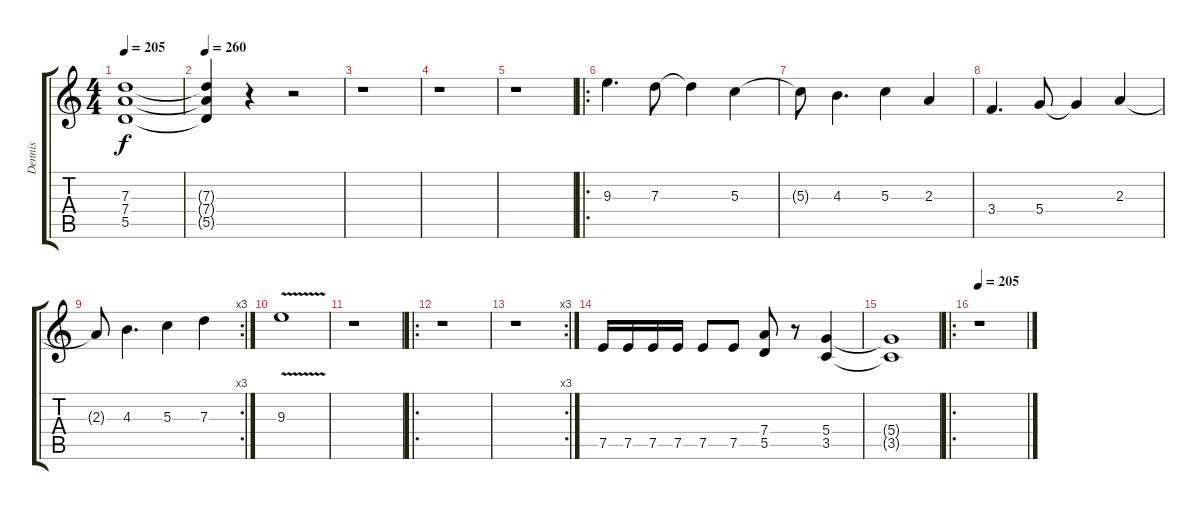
\track ("Dennis" "Dennis") {instrument distortionguitar}
\staff {score tabs}
\tuning (E4 B3 G3 D3 A2 E2) {hide}
\ts (4 4)
\tempo 205
\clef g2
\ks c
(7.3 7.4 5.5).1{dy f} |
\tempo 260
(7.3{t} 7.4{t} 5.5{t}).4 r.4 r.2 |
r.1 |
r.1 |
r.1 |
\ro
9.3.4{d} 7.3.8 7.3{t}.4 5.3.4 |
5.3{t}.8 4.3.4{d} 5.3.4 2.3.4 |
3.4.4{d} 5.4.8 5.4{t}.4 2.3.4 |
\rc 3
2.3{t}.8 4.3.4{d} 5.3.4 7.3.4 |
9.3{v}.1 |
r.1 |
\ro
r.1 |
\rc 3
r.1 |
7.5.16 7.5.16 7.5.16 7.5.16 7.5.8 7.5.8 (7.4 5.5).8 r.8 (5.4 3.5).4 |
(5.4{t} 3.5{t}).1 |
\ro
\tempo 205
r.1
